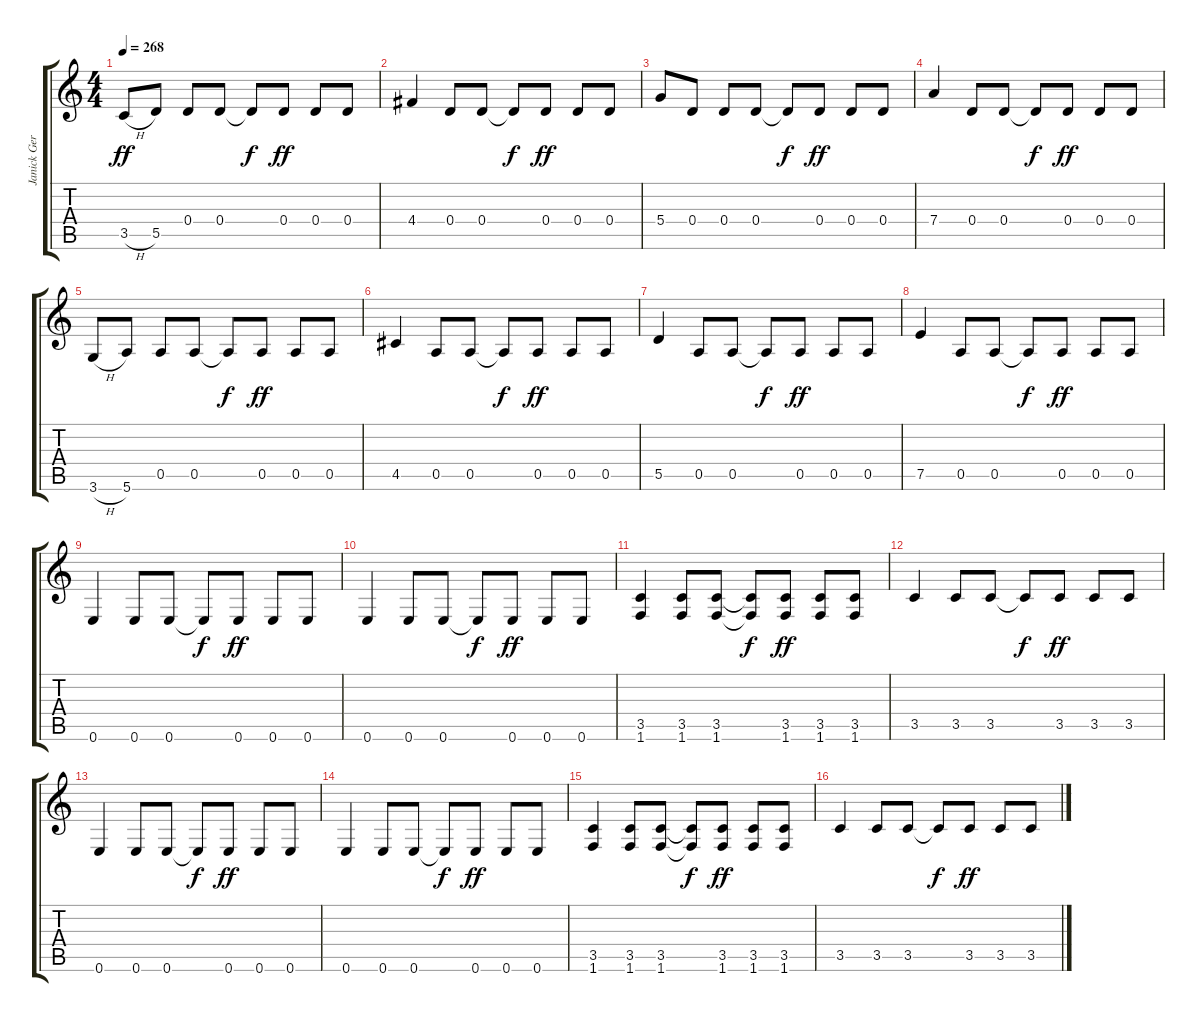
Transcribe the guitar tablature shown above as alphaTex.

\track ("Janick Gers" "Janick Ger") {instrument overdrivenguitar}
\staff {score tabs}
\tuning (E4 B3 G3 D3 A2 E2) {hide}
\ts (4 4)
\tempo 268
\clef g2
\ks c
3.5{h}.8{dy ff} 5.5.8 0.4.8 0.4.8 0.4{t}.8{dy f} 0.4.8{dy ff} 0.4.8 0.4.8 |
4.4.4 0.4.8 0.4.8 0.4{t}.8{dy f} 0.4.8{dy ff} 0.4.8 0.4.8 |
5.4.8 0.4.8 0.4.8 0.4.8 0.4{t}.8{dy f} 0.4.8{dy ff} 0.4.8 0.4.8 |
7.4.4 0.4.8 0.4.8 0.4{t}.8{dy f} 0.4.8{dy ff} 0.4.8 0.4.8 |
3.6{h}.8 5.6.8 0.5.8 0.5.8 0.5{t}.8{dy f} 0.5.8{dy ff} 0.5.8 0.5.8 |
4.5.4 0.5.8 0.5.8 0.5{t}.8{dy f} 0.5.8{dy ff} 0.5.8 0.5.8 |
5.5.4 0.5.8 0.5.8 0.5{t}.8{dy f} 0.5.8{dy ff} 0.5.8 0.5.8 |
7.5.4 0.5.8 0.5.8 0.5{t}.8{dy f} 0.5.8{dy ff} 0.5.8 0.5.8 |
0.6.4 0.6.8 0.6.8 0.6{t}.8{dy f} 0.6.8{dy ff} 0.6.8 0.6.8 |
0.6.4 0.6.8 0.6.8 0.6{t}.8{dy f} 0.6.8{dy ff} 0.6.8 0.6.8 |
(3.5 1.6).4 (3.5 1.6).8 (3.5 1.6).8 (3.5{t} 1.6{t}).8{dy f} (3.5 1.6).8{dy ff} (3.5 1.6).8 (3.5 1.6).8 |
3.5.4 3.5.8 3.5.8 3.5{t}.8{dy f} 3.5.8{dy ff} 3.5.8 3.5.8 |
0.6.4 0.6.8 0.6.8 0.6{t}.8{dy f} 0.6.8{dy ff} 0.6.8 0.6.8 |
0.6.4 0.6.8 0.6.8 0.6{t}.8{dy f} 0.6.8{dy ff} 0.6.8 0.6.8 |
(3.5 1.6).4 (3.5 1.6).8 (3.5 1.6).8 (3.5{t} 1.6{t}).8{dy f} (3.5 1.6).8{dy ff} (3.5 1.6).8 (3.5 1.6).8 |
3.5.4 3.5.8 3.5.8 3.5{t}.8{dy f} 3.5.8{dy ff} 3.5.8 3.5.8
